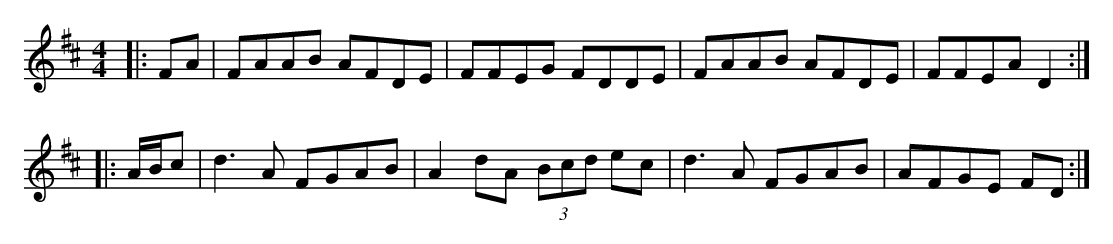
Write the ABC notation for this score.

X:1
M:4/4
K:D
|:FA|FAAB AFDE|FFEG FDDE|FAAB AFDE|FFEA D2:|
|:A/B/c|d3 A FGAB|A2 dA (3Bcd ec|d3 A FGAB|AFGE FD:|
